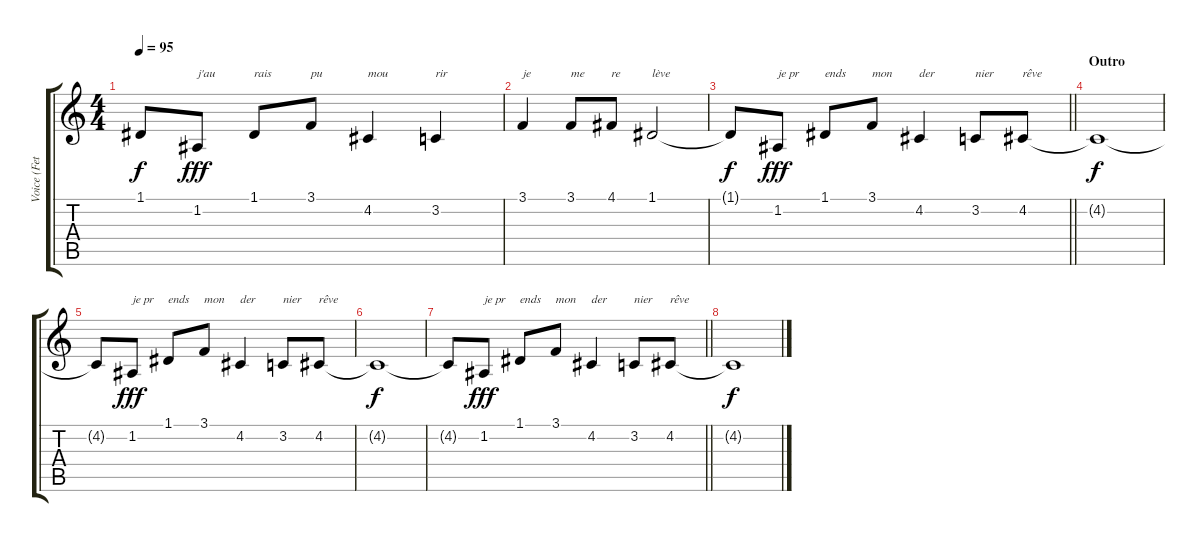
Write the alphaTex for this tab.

\track ("Voice (Fetus)" "Voice (Fet") {instrument sopranosax}
\staff {score tabs}
\tuning (D4 A3 F3 C3 G2 C2) {hide}
\ts (4 4)
\tempo 95
\clef g2
\ks c
1.1{t}.8{dy f} 1.2.8{txt "j'au" dy fff} 1.1.8{txt "rais"} 3.1.8{txt "pu"} 4.2.4{txt "mou"} 3.2.4{txt "rir"} |
3.1.4{txt "je"} 3.1.8{txt "me"} 4.1.8{txt "re"} 1.1.2{txt "lève"} |
\barLineRight lightlight
1.1{t}.8{dy f} 1.2.8{txt "je pr" dy fff} 1.1.8{txt "ends"} 3.1.8{txt "mon"} 4.2.4{txt "der"} 3.2.8{txt "nier"} 4.2.8{txt "rêve"} |
\section ("" "Outro")
4.2{t}.1{dy f} |
4.2{t}.8 1.2.8{txt "je pr" dy fff} 1.1.8{txt "ends"} 3.1.8{txt "mon"} 4.2.4{txt "der"} 3.2.8{txt "nier"} 4.2.8{txt "rêve"} |
4.2{t}.1{dy f} |
\barLineRight lightlight
4.2{t}.8 1.2.8{txt "je pr" dy fff} 1.1.8{txt "ends"} 3.1.8{txt "mon"} 4.2.4{txt "der"} 3.2.8{txt "nier"} 4.2.8{txt "rêve"} |
4.2{t}.1{dy f}
